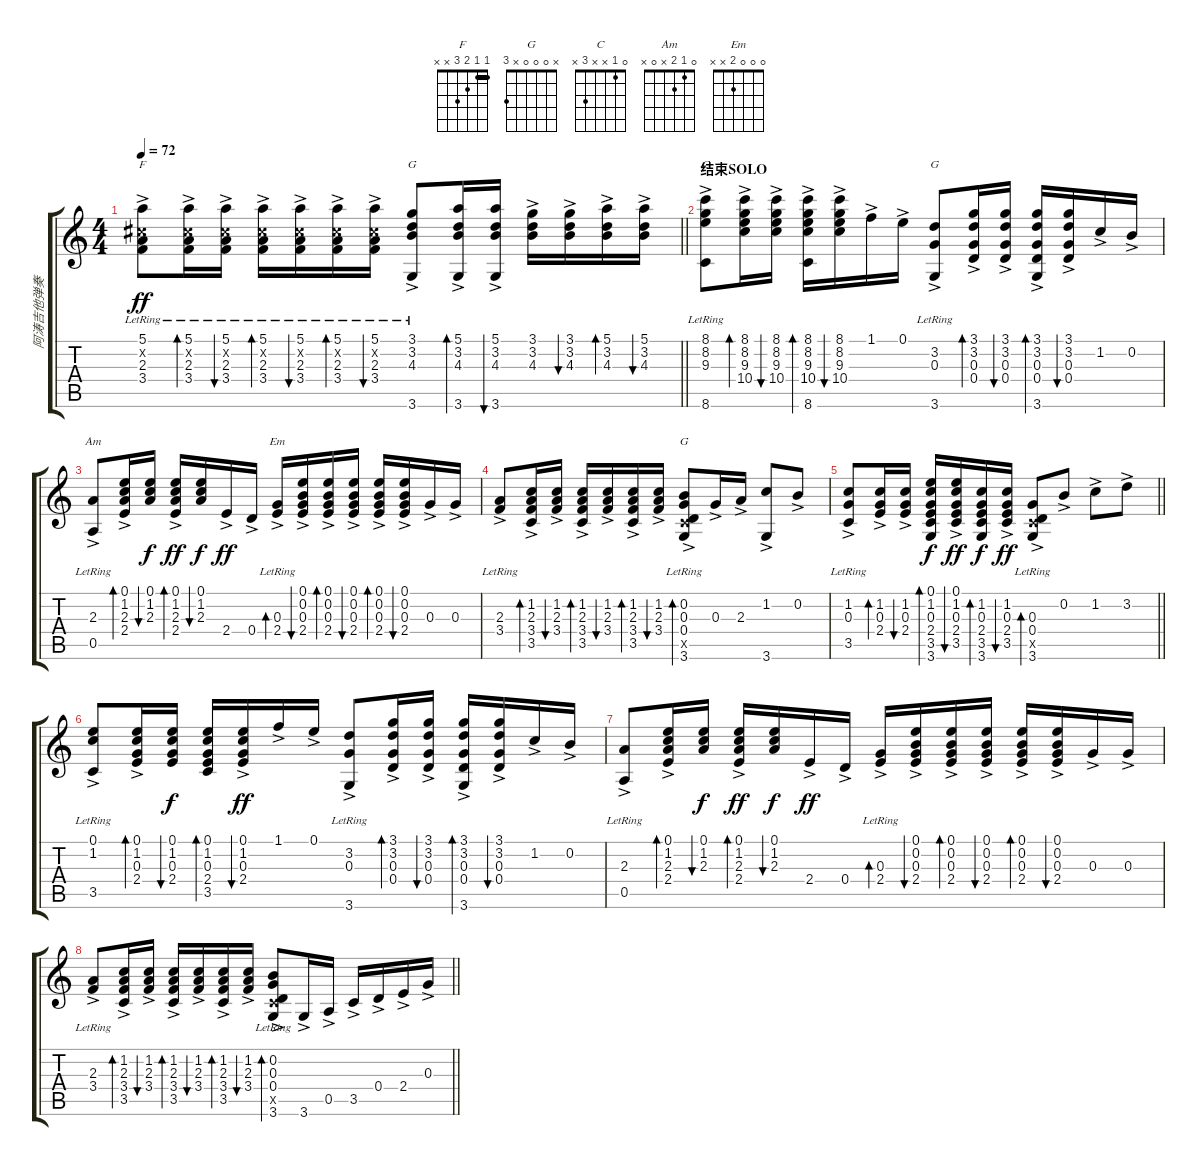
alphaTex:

\track ("阿涛吉他弹奏" "阿涛吉他弹奏") {instrument acousticguitarsteel}
\staff {score tabs}
\tuning (E4 B3 G3 D3 A2 E2) {hide}
\chord ("F" 1 1 2 3 x x) {barre 1}
\chord ("G" 3 3 4 x x 3) {barre 3}
\chord ("C" 0 1 x x 3 x)
\chord ("G" x 3 0 x x 3)
\chord ("Am" 0 1 2 x 0 x)
\chord ("Em" 0 0 0 2 x x)
\chord ("G" x 0 0 0 x 3)
\ts (4 4)
\tempo 72
\clef g2
\barLineRight lightlight
\ks c
(5.1{ac} 2.2{x} 2.3 3.4{ac lr}).8{ch "F" dy ff} (5.1{ac} 2.2{x} 2.3 3.4{ac lr}).16{bd 60} (5.1{ac} 2.2{x} 2.3 3.4{ac lr}).16{bu 30} (5.1{ac} 2.2{x} 2.3 3.4{ac lr}).16{bd 60} (5.1{ac} 2.2{x} 2.3 3.4{ac lr}).16{bu 30} (5.1{ac} 2.2{x} 2.3 3.4{ac lr}).16{bd 30} (5.1{ac} 2.2{x} 2.3 3.4{ac lr}).16{bu 30} (3.1{ac} 3.2 4.3 3.6{ac lr}).8{ch "G"} (5.1{ac} 3.2 4.3 3.6{ac}).16{bd 60} (5.1{ac} 3.2 4.3 3.6{ac}).16{bu 30} (3.1{ac} 3.2 4.3).16 (3.1{ac} 3.2 4.3).16{bu 30} (5.1{ac} 3.2 4.3).16{bd 30} (5.1{ac} 3.2 4.3).16{bu 30} |
\section ("" "结束SOLO")
(8.1{ac} 8.2 9.3 8.6{ac lr}).8{ch "C"} (8.1{ac} 8.2 9.3 10.4).16{bd 60} (8.1{ac} 8.2 9.3 10.4).16{bu 30} (8.1{ac} 8.2 9.3 10.4 8.6{ac}).16{bd 30} (8.1{ac} 8.2 9.3 10.4).16{bu 30} 1.1{ac}.16 0.1{ac}.16 (3.2{ac lr} 0.3 3.6{ac}).8{ch "G"} (3.1 3.2{ac} 0.3 0.4).16{bd 60} (3.1 3.2{ac} 0.3 0.4).16{bu 30} (3.1 3.2{ac} 0.3 0.4 3.6).16{bd 30} (3.1 3.2{ac} 0.3 0.4).16{bu 30} 1.2{ac}.16 0.2{ac}.16 |
(2.3{ac lr} 0.5{ac lr}).8{ch "Am"} (0.1 1.2 2.3{ac} 2.4).16{bd 60} (0.1 1.2 2.3).16{bu 30 dy f} (0.1 1.2 2.3{ac} 2.4).16{bd 30 dy ff} (0.1 1.2 2.3).16{bu 30 dy f} 2.4{ac}.16{dy ff} 0.4{ac}.16 (0.3 2.4{ac lr}).16{bd 30 ch "Em"} (0.1 0.2 0.3 2.4{ac}).16{bu 30} (0.1 0.2 0.3 2.4{ac}).16{bd 30} (0.1 0.2 0.3 2.4{ac}).16{bu 30} (0.1 0.2 0.3 2.4{ac}).16{bd 30} (0.1 0.2 0.3 2.4{ac}).16{bu 30} 0.3{ac}.16 0.3{ac}.16 |
(2.3{ac lr} 3.4{ac lr}).8 (1.2 2.3{ac} 3.4 3.5).16{bd 30} (1.2 2.3{ac} 3.4).16{bu 30} (1.2 2.3{ac} 3.4 3.5).16{bd 30} (1.2 2.3{ac} 3.4).16{bu 30} (1.2 2.3{ac} 3.4 3.5).16{bd 30} (1.2 2.3{ac} 3.4).16{bu 30} (0.2 0.3 0.4 3.5{x} 3.6{ac lr}).8{bd 60 ch "G"} 0.3{ac}.16 2.3{ac}.16 (1.2{ac} 3.6).8 0.2{ac}.8 |
\barLineRight lightlight
(1.2{ac lr} 0.3 3.5{lr}).8 (1.2{ac} 0.3 2.4).16{bd 60} (1.2{ac} 0.3 2.4).16{bu 30} (0.1 1.2 0.3 2.4 3.5 3.6).16{bd 30 dy f} (0.1{ac} 1.2 0.3 2.4 3.5).16{bu 30 dy ff} (1.2 0.3 2.4 3.5 3.6).16{bd 30 dy f} (1.2 0.3 2.4 3.5{ac}).16{bu 30 dy ff} (0.3 0.4 3.5{x} 3.6{ac lr}).8{bd 60} 0.2{ac}.8 1.2{ac}.8 3.2{ac}.8 |
(0.1{ac lr} 1.2 3.5{lr}).8 (0.1{ac} 1.2 0.3 2.4).16{bd 60} (0.1 1.2 0.3 2.4).16{bu 30 dy f} (0.1 1.2 0.3 2.4 3.5).16{bd 30} (0.1{ac} 1.2 0.3 2.4).16{bu 30 dy ff} 1.1{ac}.16 0.1{ac}.16 (3.2{ac lr} 0.3 3.6{ac}).8 (3.1 3.2{ac} 0.3 0.4).16{bd 60} (3.1 3.2{ac} 0.3 0.4).16{bu 30} (3.1 3.2{ac} 0.3 0.4 3.6).16{bd 30} (3.1 3.2{ac} 0.3 0.4).16{bu 30} 1.2{ac}.16 0.2{ac}.16 |
(2.3{ac lr} 0.5{ac lr}).8 (0.1 1.2 2.3{ac} 2.4).16{bd 60} (0.1 1.2 2.3).16{bu 30 dy f} (0.1 1.2 2.3{ac} 2.4).16{bd 30 dy ff} (0.1 1.2 2.3).16{bu 30 dy f} 2.4{ac}.16{dy ff} 0.4{ac}.16 (0.3 2.4{ac lr}).16{bd 30} (0.1 0.2 0.3 2.4{ac}).16{bu 30} (0.1 0.2 0.3 2.4{ac}).16{bd 30} (0.1 0.2 0.3 2.4{ac}).16{bu 30} (0.1 0.2 0.3 2.4{ac}).16{bd 30} (0.1 0.2 0.3 2.4{ac}).16{bu 30} 0.3{ac}.16 0.3{ac}.16 |
\barLineRight lightlight
(2.3{ac lr} 3.4{ac lr}).8 (1.2 2.3{ac} 3.4 3.5).16{bd 30} (1.2 2.3{ac} 3.4).16{bu 30} (1.2 2.3{ac} 3.4 3.5).16{bd 30} (1.2 2.3{ac} 3.4).16{bu 30} (1.2 2.3{ac} 3.4 3.5).16{bd 30} (1.2 2.3{ac} 3.4).16{bu 30} (0.2 0.3 0.4 3.5{x} 3.6{ac lr}).8{bd 60} 3.6{ac}.16 0.5{ac}.16 3.5{ac}.16 0.4{ac}.16 2.4{ac}.16 0.3{ac}.16
